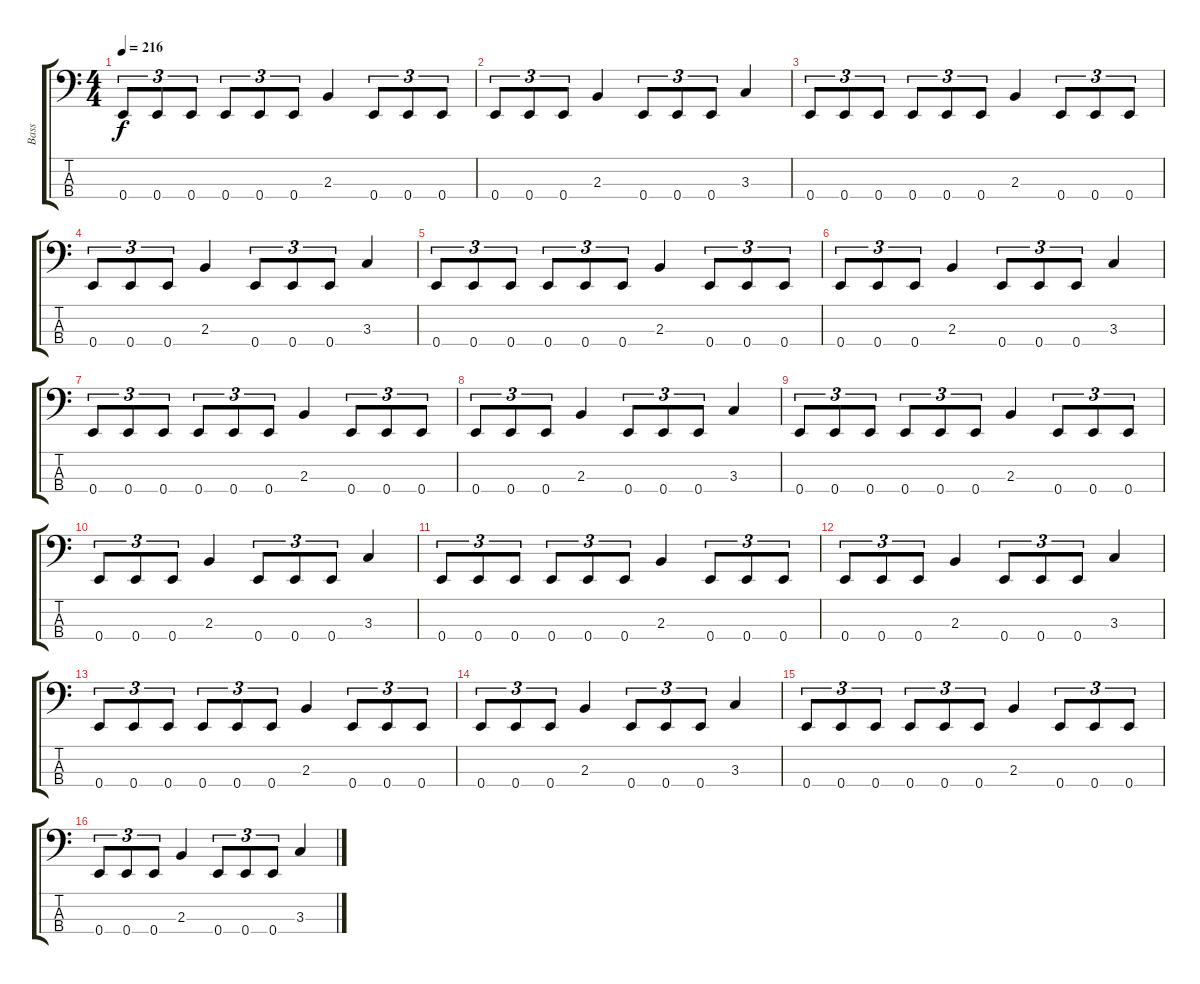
\track ("Bass" "Bass") {instrument electricbassfinger}
\staff {score tabs}
\tuning (G2 D2 A1 E1) {hide}
\ts (4 4)
\tempo 216
\clef f4
\ks c
0.4.8{tu (3 2) dy f} 0.4.8{tu (3 2)} 0.4.8{tu (3 2)} 0.4.8{tu (3 2)} 0.4.8{tu (3 2)} 0.4.8{tu (3 2)} 2.3.4 0.4.8{tu (3 2)} 0.4.8{tu (3 2)} 0.4.8{tu (3 2)} |
0.4.8{tu (3 2)} 0.4.8{tu (3 2)} 0.4.8{tu (3 2)} 2.3.4 0.4.8{tu (3 2)} 0.4.8{tu (3 2)} 0.4.8{tu (3 2)} 3.3.4 |
0.4.8{tu (3 2)} 0.4.8{tu (3 2)} 0.4.8{tu (3 2)} 0.4.8{tu (3 2)} 0.4.8{tu (3 2)} 0.4.8{tu (3 2)} 2.3.4 0.4.8{tu (3 2)} 0.4.8{tu (3 2)} 0.4.8{tu (3 2)} |
0.4.8{tu (3 2)} 0.4.8{tu (3 2)} 0.4.8{tu (3 2)} 2.3.4 0.4.8{tu (3 2)} 0.4.8{tu (3 2)} 0.4.8{tu (3 2)} 3.3.4 |
0.4.8{tu (3 2)} 0.4.8{tu (3 2)} 0.4.8{tu (3 2)} 0.4.8{tu (3 2)} 0.4.8{tu (3 2)} 0.4.8{tu (3 2)} 2.3.4 0.4.8{tu (3 2)} 0.4.8{tu (3 2)} 0.4.8{tu (3 2)} |
0.4.8{tu (3 2)} 0.4.8{tu (3 2)} 0.4.8{tu (3 2)} 2.3.4 0.4.8{tu (3 2)} 0.4.8{tu (3 2)} 0.4.8{tu (3 2)} 3.3.4 |
0.4.8{tu (3 2)} 0.4.8{tu (3 2)} 0.4.8{tu (3 2)} 0.4.8{tu (3 2)} 0.4.8{tu (3 2)} 0.4.8{tu (3 2)} 2.3.4 0.4.8{tu (3 2)} 0.4.8{tu (3 2)} 0.4.8{tu (3 2)} |
0.4.8{tu (3 2)} 0.4.8{tu (3 2)} 0.4.8{tu (3 2)} 2.3.4 0.4.8{tu (3 2)} 0.4.8{tu (3 2)} 0.4.8{tu (3 2)} 3.3.4 |
0.4.8{tu (3 2)} 0.4.8{tu (3 2)} 0.4.8{tu (3 2)} 0.4.8{tu (3 2)} 0.4.8{tu (3 2)} 0.4.8{tu (3 2)} 2.3.4 0.4.8{tu (3 2)} 0.4.8{tu (3 2)} 0.4.8{tu (3 2)} |
0.4.8{tu (3 2)} 0.4.8{tu (3 2)} 0.4.8{tu (3 2)} 2.3.4 0.4.8{tu (3 2)} 0.4.8{tu (3 2)} 0.4.8{tu (3 2)} 3.3.4 |
0.4.8{tu (3 2)} 0.4.8{tu (3 2)} 0.4.8{tu (3 2)} 0.4.8{tu (3 2)} 0.4.8{tu (3 2)} 0.4.8{tu (3 2)} 2.3.4 0.4.8{tu (3 2)} 0.4.8{tu (3 2)} 0.4.8{tu (3 2)} |
0.4.8{tu (3 2)} 0.4.8{tu (3 2)} 0.4.8{tu (3 2)} 2.3.4 0.4.8{tu (3 2)} 0.4.8{tu (3 2)} 0.4.8{tu (3 2)} 3.3.4 |
0.4.8{tu (3 2)} 0.4.8{tu (3 2)} 0.4.8{tu (3 2)} 0.4.8{tu (3 2)} 0.4.8{tu (3 2)} 0.4.8{tu (3 2)} 2.3.4 0.4.8{tu (3 2)} 0.4.8{tu (3 2)} 0.4.8{tu (3 2)} |
0.4.8{tu (3 2)} 0.4.8{tu (3 2)} 0.4.8{tu (3 2)} 2.3.4 0.4.8{tu (3 2)} 0.4.8{tu (3 2)} 0.4.8{tu (3 2)} 3.3.4 |
0.4.8{tu (3 2)} 0.4.8{tu (3 2)} 0.4.8{tu (3 2)} 0.4.8{tu (3 2)} 0.4.8{tu (3 2)} 0.4.8{tu (3 2)} 2.3.4 0.4.8{tu (3 2)} 0.4.8{tu (3 2)} 0.4.8{tu (3 2)} |
0.4.8{tu (3 2)} 0.4.8{tu (3 2)} 0.4.8{tu (3 2)} 2.3.4 0.4.8{tu (3 2)} 0.4.8{tu (3 2)} 0.4.8{tu (3 2)} 3.3.4
